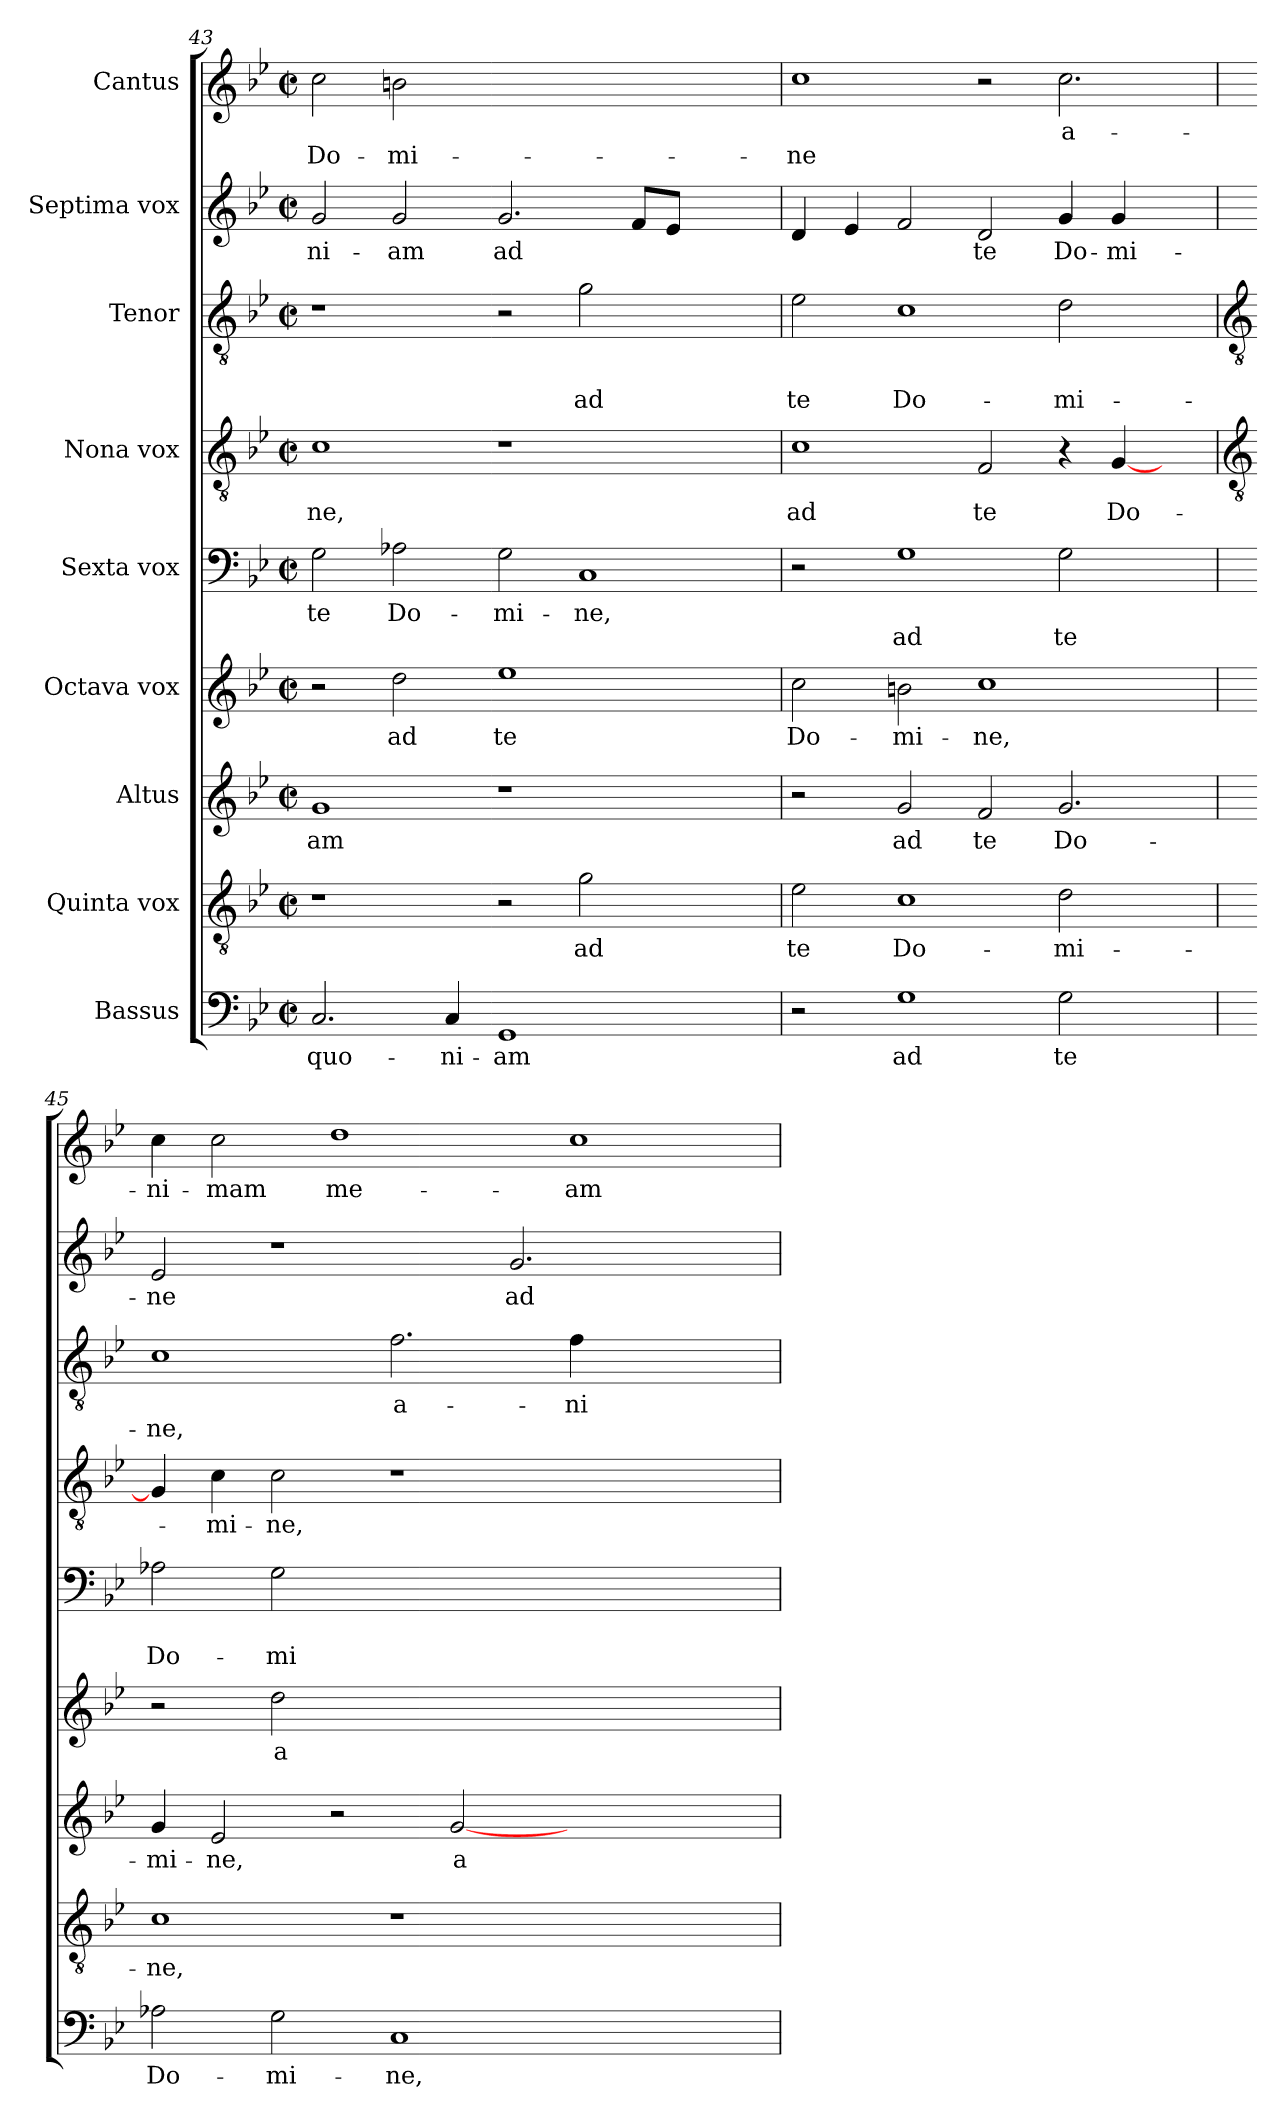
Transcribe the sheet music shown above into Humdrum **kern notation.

**kern	**text	**kern	**text	**kern	**text	**kern	**text	**kern	**text	**text	**kern	**text	**kern	**text	**text	**kern	**text	**kern	**text	**text
*part9	*part9	*part8	*part8	*part7	*part7	*part6	*part6	*part5	*part5	*part5	*part4	*part4	*part3	*part3	*part3	*part2	*part2	*part1	*part1	*part1
*staff9	*staff9	*staff8	*staff8	*staff7	*staff7	*staff6	*staff6	*staff5	*staff5	*staff5	*staff4	*staff4	*staff3	*staff3	*staff3	*staff2	*staff2	*staff1	*staff1	*staff1
*I"Bassus	*	*I"Quinta vox	*	*I"Altus	*	*I"Octava vox	*	*I"Sexta vox	*	*	*I"Nona vox	*	*I"Tenor	*	*	*I"Septima vox	*	*I"Cantus	*	*
*clefF4	*	*clefGv2	*	*clefG2	*	*clefG2	*	*clefF4	*	*	*clefGv2	*	*clefGv2	*	*	*clefG2	*	*clefG2	*	*
*k[b-e-]	*	*k[b-e-]	*	*k[b-e-]	*	*k[b-e-]	*	*k[b-e-]	*	*	*k[b-e-]	*	*k[b-e-]	*	*	*k[b-e-]	*	*k[b-e-]	*	*
*B-:	*	*B-:	*	*B-:	*	*B-:	*	*B-:	*	*	*B-:	*	*B-:	*	*	*B-:	*	*B-:	*	*
*M4/2	*	*M4/2	*	*M4/2	*	*M4/2	*	*M4/2	*	*	*M4/2	*	*M4/2	*	*	*M4/2	*	*M4/2	*	*
*met(c|)	*	*met(c|)	*	*met(c|)	*	*met(c|)	*	*met(c|)	*	*	*met(c|)	*	*met(c|)	*	*	*met(c|)	*	*met(c|)	*	*
=43	=43	=43	=43	=43	=43	=43	=43	=43	=43	=43	=43	=43	=43	=43	=43	=43	=43	=43	=43	=43
!	!LO:LY:b	!	!	!	!LO:LY:b	!	!	!	!LO:LY:b	!	!	!LO:LY:b	!	!	!	!	!LO:LY:b	!	!	!LO:LY:b
2.C	quo-	1r	.	1g	-am	2r	.	2G	te	.	1c	-ne,	1r	.	.	2g	-ni-	2cc	.	Do-
!	!	!	!	!	!	!	!LO:LY:b	!	!LO:LY:b	!	!	!	!	!	!	!	!LO:LY:b	!	!	!LO:LY:b
.	.	.	.	.	.	2dd	ad	2A-X	Do-	.	.	.	.	.	.	2g	-am	2bn	.	-mi-
!	!LO:LY:b	!	!	!	!	!	!	!	!	!	!	!	!	!	!	!	!	!	!	!
4C	-ni-	.	.	.	.	.	.	.	.	.	.	.	.	.	.	.	.	.	.	.
!	!LO:LY:b	!	!	!	!	!	!LO:LY:b	!	!LO:LY:b	!	!	!	!	!	!	!	!LO:LY:b	!	!	!
1GG	-am	2r	.	1r	.	1ee-	te	2G	-mi-	.	1r	.	2r	.	.	2.g	ad	1.ryy	.	.
!	!	!	!LO:LY:b	!	!	!	!	!	!LO:LY:b	!	!	!	!	!	!LO:LY:b	!	!	!	!	!
.	.	2g	ad	.	.	.	.	1C	-ne,	.	.	.	2g	.	ad	.	.	.	.	.
.	.	.	.	.	.	.	.	.	.	.	.	.	.	.	.	8fL	.	.	.	.
.	.	.	.	.	.	.	.	.	.	.	.	.	.	.	.	8e-J	.	.	.	.
2ryy	.	2ryy	.	2ryy	.	2ryy	.	.	.	.	2ryy	.	2ryy	.	.	2ryy	.	.	.	.
!!LO:LB:g=z
=44	=44	=44	=44	=44	=44	=44	=44	=44	=44	=44	=44	=44	=44	=44	=44	=44	=44	=44	=44	=44
!	!	!	!LO:LY:b	!	!	!	!LO:LY:b	!	!	!	!	!LO:LY:b	!	!	!LO:LY:b	!	!	!	!	!LO:LY:b
2r	.	2e-	te	2r	.	2cc	Do-	2r	.	.	1c	ad	2e-	.	te	4d	.	1cc	.	-ne
.	.	.	.	.	.	.	.	.	.	.	.	.	.	.	.	4e-	.	.	.	.
!	!LO:LY:b	!	!LO:LY:b	!	!LO:LY:b	!	!LO:LY:b	!	!	!LO:LY:b	!	!	!	!	!LO:LY:b	!	!	!	!	!
1G	ad	1c	Do-	2g	ad	2bn	-mi-	1G	.	ad	.	.	1c	.	Do-	2f	.	.	.	.
!	!	!	!	!	!LO:LY:b	!	!LO:LY:b	!	!	!	!	!LO:LY:b	!	!	!	!	!LO:LY:b	!	!	!
.	.	.	.	2f	te	1cc	-ne,	.	.	.	2F	te	.	.	.	2d	te	2r	.	.
!	!LO:LY:b	!	!LO:LY:b	!	!LO:LY:b	!	!	!	!	!LO:LY:b	!	!	!	!	!LO:LY:b	!	!LO:LY:b	!	!LO:LY:b	!
2G	te	2d	-mi-	2.g	Do-	.	.	2G	.	te	4r	.	2d	.	-mi-	4g	Do-	2.cc	a-	.
!	!	!	!	!	!	!	!	!	!	!	!	!LO:LY:b	!	!	!	!	!LO:LY:b	!	!	!
.	.	.	.	.	.	.	.	.	.	.	[4G	Do-	.	.	.	4g	-mi-	.	.	.
4ryy	.	4ryy	.	.	.	4ryy	.	4ryy	.	.	4ryy	.	4ryy	.	.	4ryy	.	.	.	.
!!LO:LB:g=z
=45	=45	=45	=45	=45	=45	=45	=45	=45	=45	=45	=45	=45	=45	=45	=45	=45	=45	=45	=45	=45
*	*	*	*	*	*	*	*	*	*	*	*clefGv2	*	*clefGv2	*	*	*	*	*	*	*
!	!LO:LY:b	!	!LO:LY:b	!	!LO:LY:b	!	!	!	!	!LO:LY:b	!	!	!	!	!LO:LY:b	!	!LO:LY:b	!	!LO:LY:b	!
2A-X	Do-	1c	-ne,	4g	-mi-	2r	.	2A-X	.	Do-	4G]	.	1c	.	-ne,	2e-	-ne	4cc	-ni-	.
!	!	!	!	!	!LO:LY:b	!	!	!	!	!	!	!LO:LY:b	!	!	!	!	!	!	!LO:LY:b	!
.	.	.	.	2e-	-ne,	.	.	.	.	.	4c	-mi-	.	.	.	.	.	2cc	-mam	.
!	!LO:LY:b	!	!	!	!	!	!LO:LY:b	!	!	!LO:LY:b	!	!LO:LY:b	!	!	!	!	!	!	!	!
2G	-mi-	.	.	.	.	2dd	a-	2G	.	-mi-	2c	-ne,	.	.	.	1r	.	.	.	.
!	!	!	!	!	!	!	!	!	!	!	!	!	!	!	!	!	!	!	!LO:LY:b	!
.	.	.	.	2r	.	.	.	.	.	.	.	.	.	.	.	.	.	1dd	me-	.
!	!LO:LY:b	!	!	!	!	!	!	!	!	!	!	!	!	!LO:LY:b	!	!	!	!	!	!
1C	-ne,	1r	.	.	.	1..ryy	.	1..ryy	.	.	1r	.	2.f	a-	.	.	.	.	.	.
!	!	!	!	!	!LO:LY:b	!	!	!	!	!	!	!	!	!	!	!	!	!	!	!
.	.	.	.	[2g	a-	.	.	.	.	.	.	.	.	.	.	.	.	.	.	.
!	!	!	!	!	!	!	!	!	!	!	!	!	!	!	!	!	!LO:LY:b	!	!	!
.	.	.	.	.	.	.	.	.	.	.	.	.	.	.	.	2.g	ad	.	.	.
!	!	!	!	!	!	!	!	!	!	!	!	!	!	!LO:LY:b	!	!	!	!	!LO:LY:b	!
.	.	.	.	1ryy	.	.	.	.	.	.	.	.	4f	-ni-	.	.	.	1cc	-am	.
2.ryy	.	2.ryy	.	.	.	.	.	.	.	.	2.ryy	.	2.ryy	.	.	.	.	.	.	.
.	.	.	.	.	.	.	.	.	.	.	.	.	.	.	.	2ryy	.	.	.	.
=	=	=	=	=	=	=	=	=	=	=	=	=	=	=	=	=	=	=	=	=
*-	*-	*-	*-	*-	*-	*-	*-	*-	*-	*-	*-	*-	*-	*-	*-	*-	*-	*-	*-	*-
